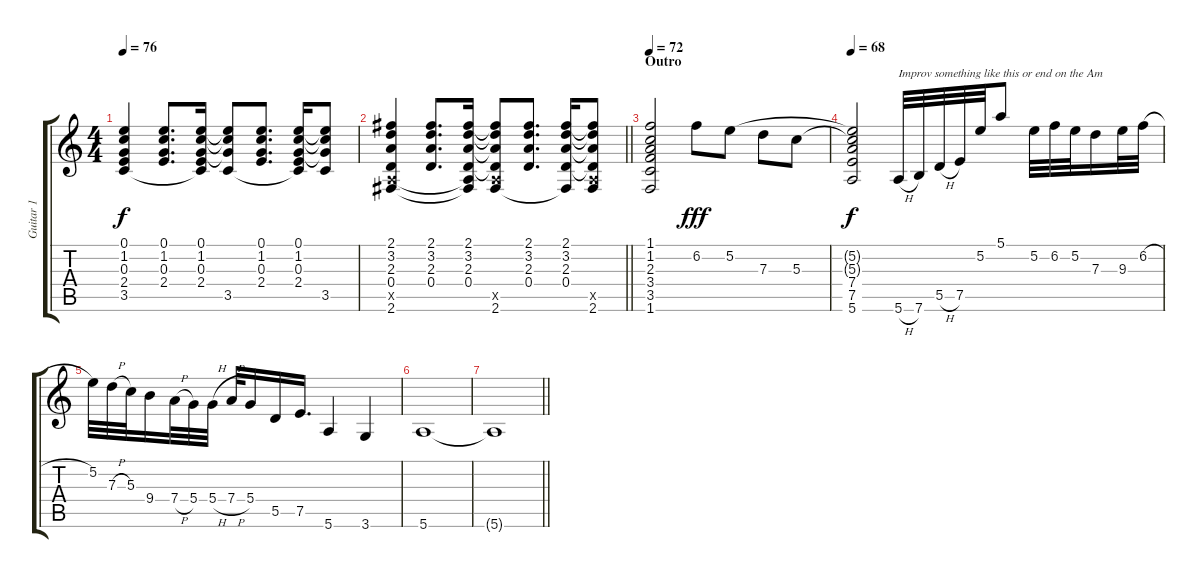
\track ("Guitar 1" "Guitar 1") {instrument electricguitarclean}
\staff {score tabs}
\tuning (E4 B3 G3 D3 A2 E2) {hide}
\ts (4 4)
\tempo 76
\clef g2
\ks aminor
(0.1 1.2 0.3 2.4 3.5).4{dy f} (0.1 1.2 0.3 2.4).8{d} (0.1 1.2 0.3 2.4 3.5{t}).16 (0.1{t} 1.2{t} 0.3{t} 3.5).8 (0.1 1.2 0.3 2.4).8{d} (0.1 1.2 0.3 2.4 3.5{t}).16 (0.1{t} 1.2{t} 0.3{t} 3.5).8 |
\barLineRight lightlight
(2.1 3.2 2.3 0.4 0.5{x} 2.6).4 (2.1 3.2 2.3 0.4).8{d} (2.1 3.2 2.3 0.4 0.5{t} 2.6{t}).16 (2.1{t} 3.2{t} 2.3{t} 0.4{t} 0.5{x} 2.6).8 (2.1 3.2 2.3 0.4).8{d} (2.1 3.2 2.3 0.4 2.6{t}).16 (2.1{t} 3.2{t} 2.3{t} 0.4{t} 0.5{x} 2.6).8 |
\section ("" "Outro")
\tempo 72
(1.1 1.2 2.3 3.4 3.5 1.6).2 6.2.8{dy fff} 5.2.8 7.3.8 5.3.8 |
\tempo 68
(5.2{t} 5.3{t} 7.4 7.5 5.6).2{dy f} 5.6{h}.32{txt "Improv something like this or end on the Am"} 7.6.32 5.5{h}.32 7.5.32 5.2.32 5.1.8 5.2.32 6.2.32 5.2.32 7.3.16 9.3.32 6.2{h}.32 |
5.2.32 7.3{h}.32 5.3.32 9.4.16 7.4{h}.32 5.4.32 5.4{h}.32 7.4{h}.32 5.4.16 5.5.16 7.5.16{d} 5.6.4 3.6.4 |
5.6.1 |
\barLineRight lightlight
5.6{t}.1
